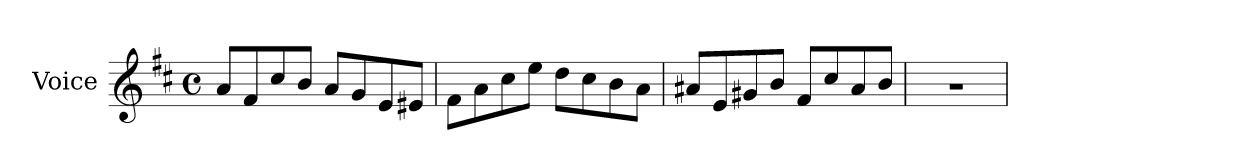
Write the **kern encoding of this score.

**kern
*part1
*staff1
*I"Voice
*I'Voice
*clefG2
*k[f#c#]
*M4/4
*met(c)
=1
8a/L
8f#/
8cc#/
8b/J
8a/L
8g/
8e/
8e#X/J
=2
8f#\L
8a\
8cc#\
8ee\J
8dd\L
8cc#\
8b\
8a\J
=3
8a#X/L
8e/
8g#X/
8b/J
8f#/L
8cc#/
8a#/
8b/J
=4
1rcc
=
*-
